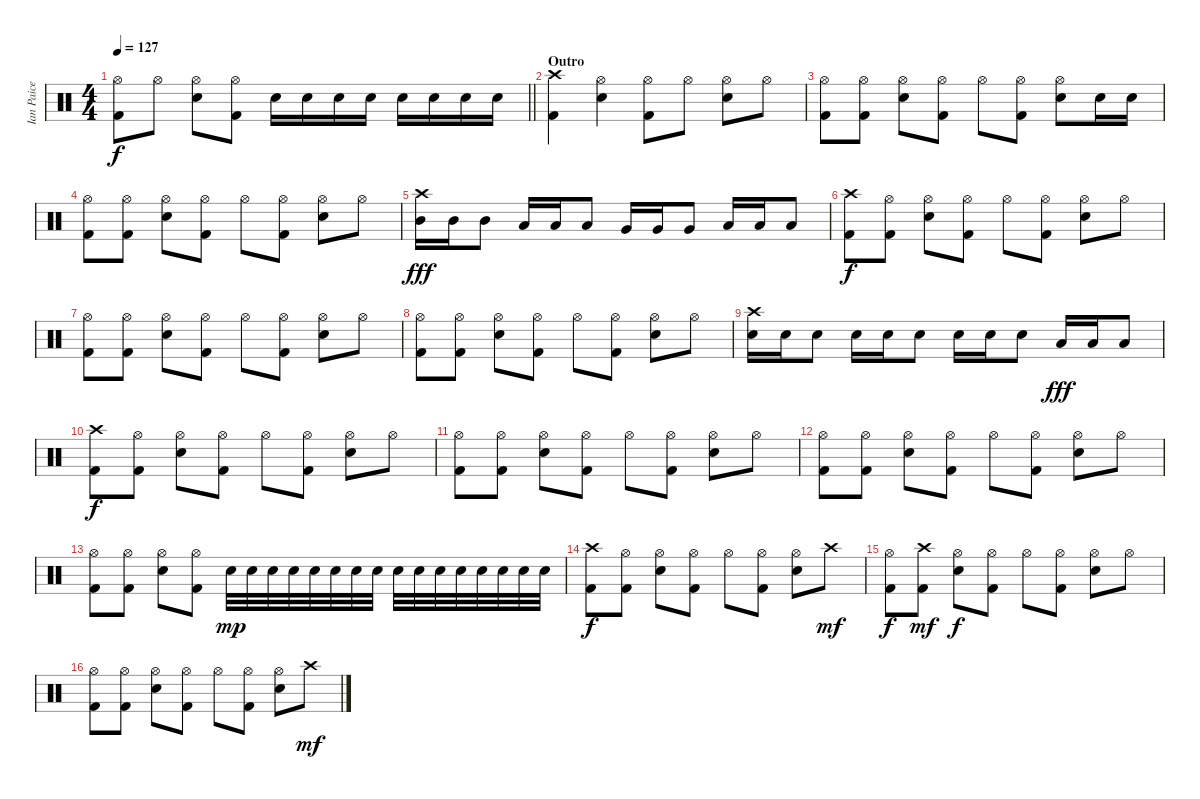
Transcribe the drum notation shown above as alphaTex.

\track ("Ian Paice" "Ian Paice") {instrument percussion}
\staff {score}
\articulation defaults
\ts (4 4)
\tempo 127
\clef neutral
\barLineRight lightlight
\ks c
("Hi-Hat (open)" "Kick (hit) 2").8{dy f} "Hi-Hat (open)".8 ("Hi-Hat (open)" "Snare (hit) 2").8 ("Hi-Hat (open)" "Kick (hit) 2").8 "Snare (hit) 2".16 "Snare (hit) 2".16 "Snare (hit) 2".16 "Snare (hit) 2".16 "Snare (hit) 2".16 "Snare (hit) 2".16 "Snare (hit) 2".16 "Snare (hit) 2".16 |
\section ("" "Outro")
("Crash high (hit)" "Kick (hit) 2").4 ("Hi-Hat (open)" "Snare (hit) 2").4 ("Hi-Hat (open)" "Kick (hit) 2").8 "Hi-Hat (open)".8 ("Hi-Hat (open)" "Snare (hit) 2").8 "Hi-Hat (open)".8 |
("Hi-Hat (open)" "Kick (hit) 2").8 ("Hi-Hat (open)" "Kick (hit) 2").8 ("Hi-Hat (open)" "Snare (hit) 2").8 ("Hi-Hat (open)" "Kick (hit) 2").8 "Hi-Hat (open)".8 ("Hi-Hat (open)" "Kick (hit) 2").8 ("Hi-Hat (open)" "Snare (hit) 2").8 "Snare (hit) 2".16 "Snare (hit) 2".16 |
("Hi-Hat (open)" "Kick (hit) 2").8 ("Hi-Hat (open)" "Kick (hit) 2").8 ("Hi-Hat (open)" "Snare (hit) 2").8 ("Hi-Hat (open)" "Kick (hit) 2").8 "Hi-Hat (open)".8 ("Hi-Hat (open)" "Kick (hit) 2").8 ("Hi-Hat (open)" "Snare (hit) 2").8 "Hi-Hat (open)".8 |
("Crash high (hit)" "Mid Tom (hit)").16{dy fff} "Mid Tom (hit)".16 "Mid Tom (hit)".8 "Low Tom (hit)".16 "Low Tom (hit)".16 "Low Tom (hit)".8 "Very Low Tom (hit)".16 "Very Low Tom (hit)".16 "Very Low Tom (hit)".8 "Low Floor Tom (hit)".16 "Low Floor Tom (hit)".16 "Low Floor Tom (hit)".8 |
("Crash high (hit)" "Kick (hit) 2").8{dy f} ("Hi-Hat (open)" "Kick (hit) 2").8 ("Hi-Hat (open)" "Snare (hit) 2").8 ("Hi-Hat (open)" "Kick (hit) 2").8 "Hi-Hat (open)".8 ("Hi-Hat (open)" "Kick (hit) 2").8 ("Hi-Hat (open)" "Snare (hit) 2").8 "Hi-Hat (open)".8 |
("Hi-Hat (open)" "Kick (hit) 2").8 ("Hi-Hat (open)" "Kick (hit) 2").8 ("Hi-Hat (open)" "Snare (hit) 2").8 ("Hi-Hat (open)" "Kick (hit) 2").8 "Hi-Hat (open)".8 ("Hi-Hat (open)" "Kick (hit) 2").8 ("Hi-Hat (open)" "Snare (hit) 2").8 "Hi-Hat (open)".8 |
("Hi-Hat (open)" "Kick (hit) 2").8 ("Hi-Hat (open)" "Kick (hit) 2").8 ("Hi-Hat (open)" "Snare (hit) 2").8 ("Hi-Hat (open)" "Kick (hit) 2").8 "Hi-Hat (open)".8 ("Hi-Hat (open)" "Kick (hit) 2").8 ("Hi-Hat (open)" "Snare (hit) 2").8 "Hi-Hat (open)".8 |
("Crash high (hit)" "Snare (hit) 2").16 "Snare (hit) 2".16 "Snare (hit) 2".8 "Snare (hit) 2".16 "Snare (hit) 2".16 "Snare (hit) 2".8 "Snare (hit) 2".16 "Snare (hit) 2".16 "Snare (hit) 2".8 "Low Tom (hit)".16{dy fff} "Low Tom (hit)".16 "Low Tom (hit)".8 |
("Crash high (hit)" "Kick (hit) 2").8{dy f} ("Hi-Hat (open)" "Kick (hit) 2").8 ("Hi-Hat (open)" "Snare (hit) 2").8 ("Hi-Hat (open)" "Kick (hit) 2").8 "Hi-Hat (open)".8 ("Hi-Hat (open)" "Kick (hit) 2").8 ("Hi-Hat (open)" "Snare (hit) 2").8 "Hi-Hat (open)".8 |
("Hi-Hat (open)" "Kick (hit) 2").8 ("Hi-Hat (open)" "Kick (hit) 2").8 ("Hi-Hat (open)" "Snare (hit) 2").8 ("Hi-Hat (open)" "Kick (hit) 2").8 "Hi-Hat (open)".8 ("Hi-Hat (open)" "Kick (hit) 2").8 ("Hi-Hat (open)" "Snare (hit) 2").8 "Hi-Hat (open)".8 |
("Hi-Hat (open)" "Kick (hit) 2").8 ("Hi-Hat (open)" "Kick (hit) 2").8 ("Hi-Hat (open)" "Snare (hit) 2").8 ("Hi-Hat (open)" "Kick (hit) 2").8 "Hi-Hat (open)".8 ("Hi-Hat (open)" "Kick (hit) 2").8 ("Hi-Hat (open)" "Snare (hit) 2").8 "Hi-Hat (open)".8 |
("Hi-Hat (open)" "Kick (hit) 2").8 ("Hi-Hat (open)" "Kick (hit) 2").8 ("Hi-Hat (open)" "Snare (hit) 2").8 ("Hi-Hat (open)" "Kick (hit) 2").8 "Snare (hit) 2".32{dy mp} "Snare (hit) 2".32 "Snare (hit) 2".32 "Snare (hit) 2".32 "Snare (hit) 2".32 "Snare (hit) 2".32 "Snare (hit) 2".32 "Snare (hit) 2".32 "Snare (hit) 2".32 "Snare (hit) 2".32 "Snare (hit) 2".32 "Snare (hit) 2".32 "Snare (hit) 2".32 "Snare (hit) 2".32 "Snare (hit) 2".32 "Snare (hit) 2".32 |
("Crash high (hit)" "Kick (hit) 2").8{dy f} ("Hi-Hat (open)" "Kick (hit) 2").8 ("Hi-Hat (open)" "Snare (hit) 2").8 ("Hi-Hat (open)" "Kick (hit) 2").8 "Hi-Hat (open)".8 ("Hi-Hat (open)" "Kick (hit) 2").8 ("Hi-Hat (open)" "Snare (hit) 2").8 "Crash high (hit)".8{dy mf} |
("Hi-Hat (open)" "Kick (hit) 2").8{dy f} ("Crash high (hit)" "Kick (hit) 2").8{dy mf} ("Hi-Hat (open)" "Snare (hit) 2").8{dy f} ("Hi-Hat (open)" "Kick (hit) 2").8 "Hi-Hat (open)".8 ("Hi-Hat (open)" "Kick (hit) 2").8 ("Hi-Hat (open)" "Snare (hit) 2").8 "Hi-Hat (open)".8 |
("Hi-Hat (open)" "Kick (hit) 2").8 ("Hi-Hat (open)" "Kick (hit) 2").8 ("Hi-Hat (open)" "Snare (hit) 2").8 ("Hi-Hat (open)" "Kick (hit) 2").8 "Hi-Hat (open)".8 ("Hi-Hat (open)" "Kick (hit) 2").8 ("Hi-Hat (open)" "Snare (hit) 2").8 "Crash high (hit)".8{dy mf}
